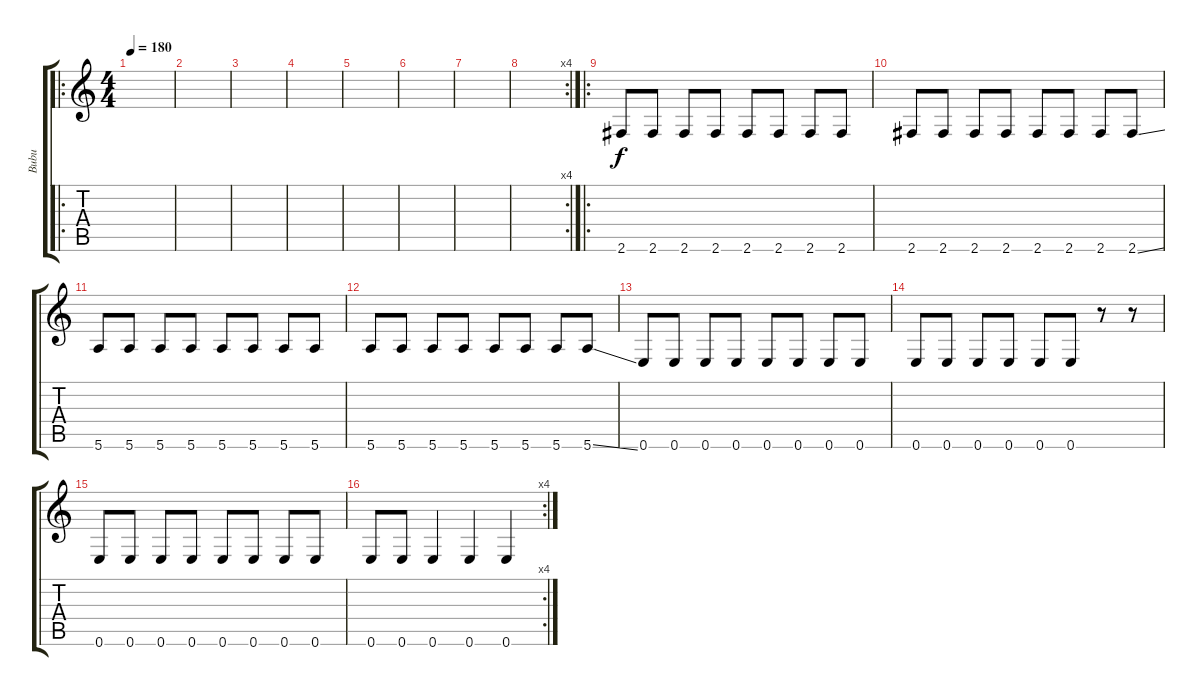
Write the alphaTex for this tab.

\track ("Bubu" "Bubu") {instrument distortionguitar}
\staff {score tabs}
\tuning (E4 B3 G3 D3 A2 E2) {hide}
\ro
\ts (4 4)
\tempo 180
\clef g2
\ks c
|
|
|
|
|
|
|
\rc 4
|
\ro
2.6.8 2.6.8 2.6.8 2.6.8 2.6.8 2.6.8 2.6.8 2.6.8 |
2.6.8 2.6.8 2.6.8 2.6.8 2.6.8 2.6.8 2.6.8 2.6{ss}.8 |
5.6.8 5.6.8 5.6.8 5.6.8 5.6.8 5.6.8 5.6.8 5.6.8 |
5.6.8 5.6.8 5.6.8 5.6.8 5.6.8 5.6.8 5.6.8 5.6{ss}.8 |
0.6.8 0.6.8 0.6.8 0.6.8 0.6.8 0.6.8 0.6.8 0.6.8 |
0.6.8 0.6.8 0.6.8 0.6.8 0.6.8 0.6.8 r.8 r.8 |
0.6.8 0.6.8 0.6.8 0.6.8 0.6.8 0.6.8 0.6.8 0.6.8 |
\rc 4
0.6.8 0.6.8 0.6.4 0.6.4 0.6.4
